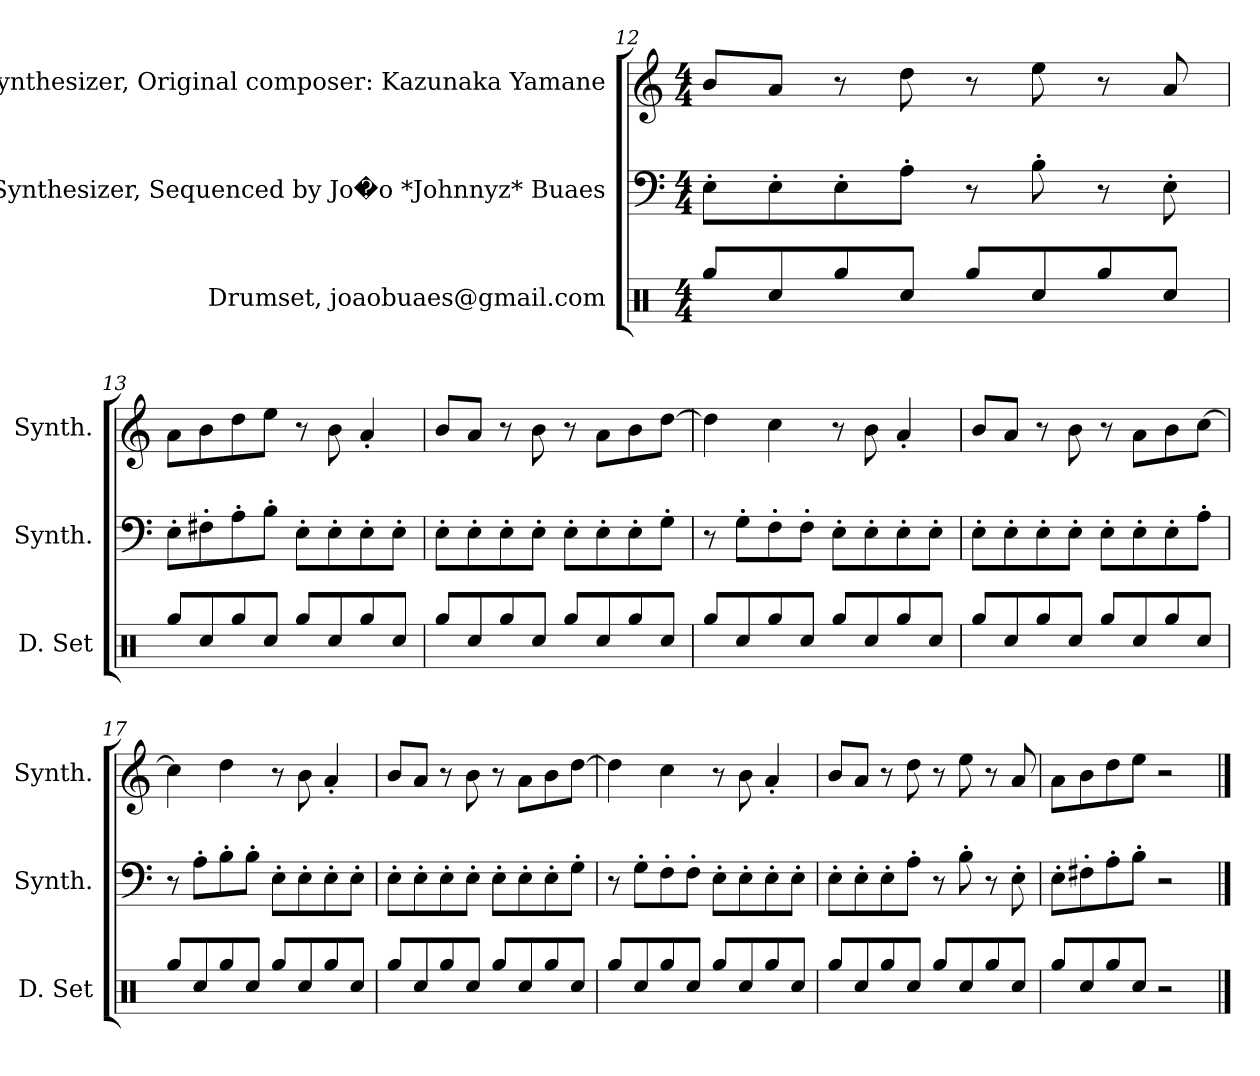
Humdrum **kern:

**kern	**kern	**kern
*part3	*part2	*part1
*staff3	*staff2	*staff1
*I"Drumset, joaobuaes@gmail.com	*I"Square Synthesizer, Sequenced by Jo�o *Johnnyz* Buaes	*I"Square Synthesizer, Original composer: Kazunaka Yamane
*I'D. Set	*I'Synth.	*I'Synth.
*clefX	*clefF4	*clefG2
*k[]	*k[]	*k[]
*M4/4	*M4/4	*M4/4
=12	=12	=12
8Rgg/L	8E'\L	8b/L
8Rcc/	8E'\	8a/J
8Rgg/	8E'\	8r
8Rcc/J	8A'\J	8dd\
8Rgg/L	8r	8r
8Rcc/	8B'\	8ee\
8Rgg/	8r	8r
8Rcc/J	8E'\	8a/
=13	=13	=13
8Rgg/L	8E'\L	8a\L
8Rcc/	8F#X'\	8b\
8Rgg/	8A'\	8dd\
8Rcc/J	8B'\J	8ee\J
8Rgg/L	8E'\L	8r
8Rcc/	8E'\	8b\
8Rgg/	8E'\	4a'/
8Rcc/J	8E'\J	.
=14	=14	=14
8Rgg/L	8E'\L	8b/L
8Rcc/	8E'\	8a/J
8Rgg/	8E'\	8r
8Rcc/J	8E'\J	8b\
8Rgg/L	8E'\L	8r
8Rcc/	8E'\	8a\L
8Rgg/	8E'\	8b\
8Rcc/J	8G'\J	[8dd\J
=15	=15	=15
8Rgg/L	8r	4dd\]
8Rcc/	8G'\L	.
8Rgg/	8F'\	4cc\
8Rcc/J	8F'\J	.
8Rgg/L	8E'\L	8r
8Rcc/	8E'\	8b\
8Rgg/	8E'\	4a'/
8Rcc/J	8E'\J	.
!!LO:PB:g=z
=16	=16	=16
8Rgg/L	8E'\L	8b/L
8Rcc/	8E'\	8a/J
8Rgg/	8E'\	8r
8Rcc/J	8E'\J	8b\
8Rgg/L	8E'\L	8r
8Rcc/	8E'\	8a\L
8Rgg/	8E'\	8b\
8Rcc/J	8A'\J	[8cc\J
=17	=17	=17
8Rgg/L	8r	4cc\]
8Rcc/	8A'\L	.
8Rgg/	8B'\	4dd\
8Rcc/J	8B'\J	.
8Rgg/L	8E'\L	8r
8Rcc/	8E'\	8b\
8Rgg/	8E'\	4a'/
8Rcc/J	8E'\J	.
=18	=18	=18
8Rgg/L	8E'\L	8b/L
8Rcc/	8E'\	8a/J
8Rgg/	8E'\	8r
8Rcc/J	8E'\J	8b\
8Rgg/L	8E'\L	8r
8Rcc/	8E'\	8a\L
8Rgg/	8E'\	8b\
8Rcc/J	8G'\J	[8dd\J
=19	=19	=19
8Rgg/L	8r	4dd\]
8Rcc/	8G'\L	.
8Rgg/	8F'\	4cc\
8Rcc/J	8F'\J	.
8Rgg/L	8E'\L	8r
8Rcc/	8E'\	8b\
8Rgg/	8E'\	4a'/
8Rcc/J	8E'\J	.
=20	=20	=20
8Rgg/L	8E'\L	8b/L
8Rcc/	8E'\	8a/J
8Rgg/	8E'\	8r
8Rcc/J	8A'\J	8dd\
8Rgg/L	8r	8r
8Rcc/	8B'\	8ee\
8Rgg/	8r	8r
8Rcc/J	8E'\	8a/
!!LO:LB:g=z
=21	=21	=21
8Rgg/L	8E'\L	8a\L
8Rcc/	8F#X'\	8b\
8Rgg/	8A'\	8dd\
8Rcc/J	8B'\J	8ee\J
2r	2r	2r
==	==	==
*-	*-	*-
